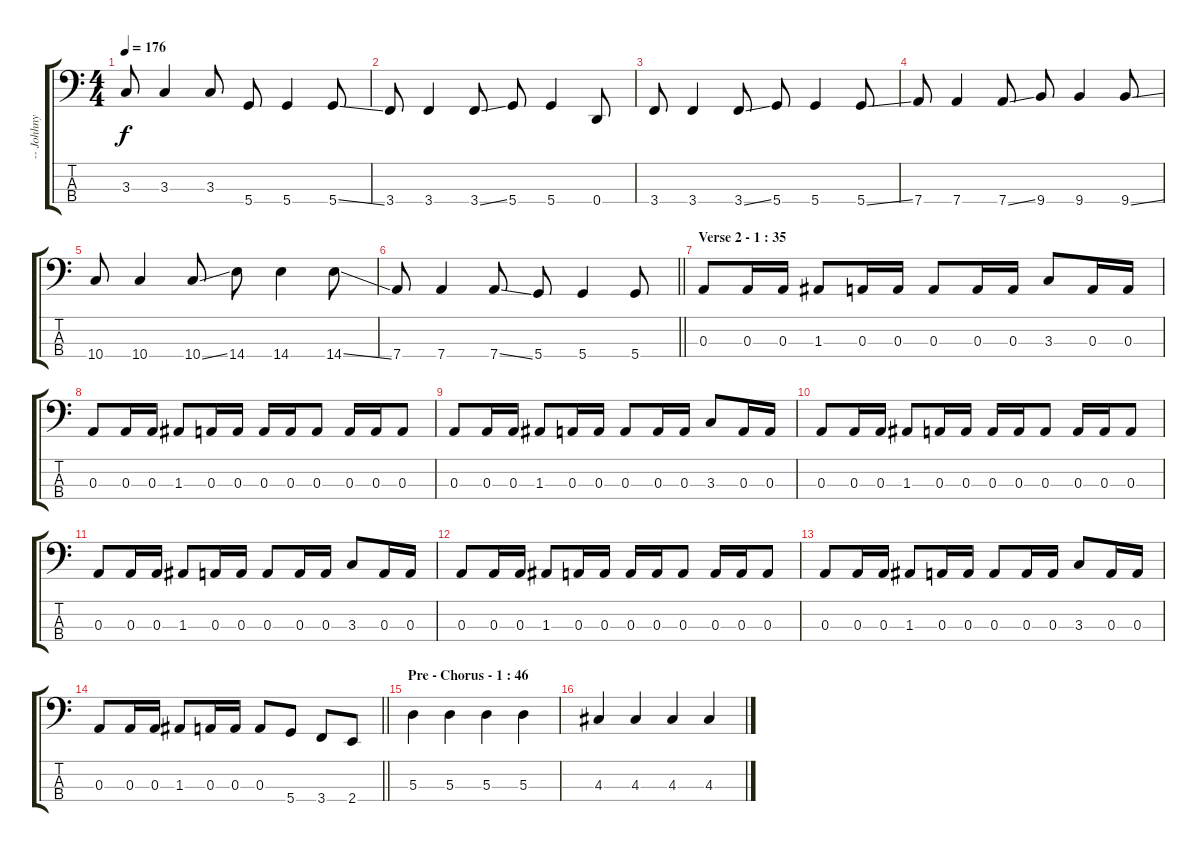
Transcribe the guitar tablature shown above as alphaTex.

\track ("-- Johhny Christ - Bass 1" "-- Johhny ") {instrument slapbass2}
\staff {score tabs}
\tuning (G2 D2 A1 D1) {hide}
\ts (4 4)
\tempo 176
\clef f4
\ks c
3.3.8{dy f} 3.3.4 3.3.8 5.4.8 5.4.4 5.4{ss}.8 |
3.4.8 3.4.4 3.4{ss}.8 5.4.8 5.4.4 0.4.8 |
3.4.8 3.4.4 3.4{ss}.8 5.4.8 5.4.4 5.4{ss}.8 |
7.4.8 7.4.4 7.4{ss}.8 9.4.8 9.4.4 9.4{ss}.8 |
10.4.8 10.4.4 10.4{ss}.8 14.4.8 14.4.4 14.4{ss}.8 |
\barLineRight lightlight
7.4.8 7.4.4 7.4{ss}.8 5.4.8 5.4.4 5.4.8 |
\section ("" "Verse 2 - 1 : 35")
0.3.8 0.3.16 0.3.16 1.3.8 0.3.16 0.3.16 0.3.8 0.3.16 0.3.16 3.3.8 0.3.16 0.3.16 |
0.3.8 0.3.16 0.3.16 1.3.8 0.3.16 0.3.16 0.3.16 0.3.16 0.3.8 0.3.16 0.3.16 0.3.8 |
0.3.8 0.3.16 0.3.16 1.3.8 0.3.16 0.3.16 0.3.8 0.3.16 0.3.16 3.3.8 0.3.16 0.3.16 |
0.3.8 0.3.16 0.3.16 1.3.8 0.3.16 0.3.16 0.3.16 0.3.16 0.3.8 0.3.16 0.3.16 0.3.8 |
0.3.8 0.3.16 0.3.16 1.3.8 0.3.16 0.3.16 0.3.8 0.3.16 0.3.16 3.3.8 0.3.16 0.3.16 |
0.3.8 0.3.16 0.3.16 1.3.8 0.3.16 0.3.16 0.3.16 0.3.16 0.3.8 0.3.16 0.3.16 0.3.8 |
0.3.8 0.3.16 0.3.16 1.3.8 0.3.16 0.3.16 0.3.8 0.3.16 0.3.16 3.3.8 0.3.16 0.3.16 |
\barLineRight lightlight
0.3.8 0.3.16 0.3.16 1.3.8 0.3.16 0.3.16 0.3.8 5.4.8 3.4.8 2.4.8 |
\section ("" "Pre - Chorus - 1 : 46")
5.3.4 5.3.4 5.3.4 5.3.4 |
4.3.4 4.3.4 4.3.4 4.3.4
